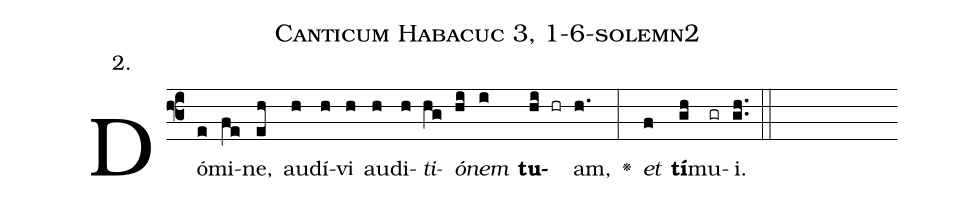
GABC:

name: Canticum Habacuc 3, 1-6-solemn2;
annotation: 2.;
%%
(f3)Dó(e)mi(fe)ne,(eh) au(h)dí(h)vi(h) au(h)di(h)<i>ti</i>(hg)<i>ó</i>(hi)<i>nem</i>(i) <b>tu</b>(hi hr)am,(h.) <v>\greheightstar</v>(:) <i>et</i>(f) <b>tí</b>(gh)mu(gr)i.(gh..) (::)


%E(h) u(h) o(g) u(f) a(gh) e.(gh..) (::)
